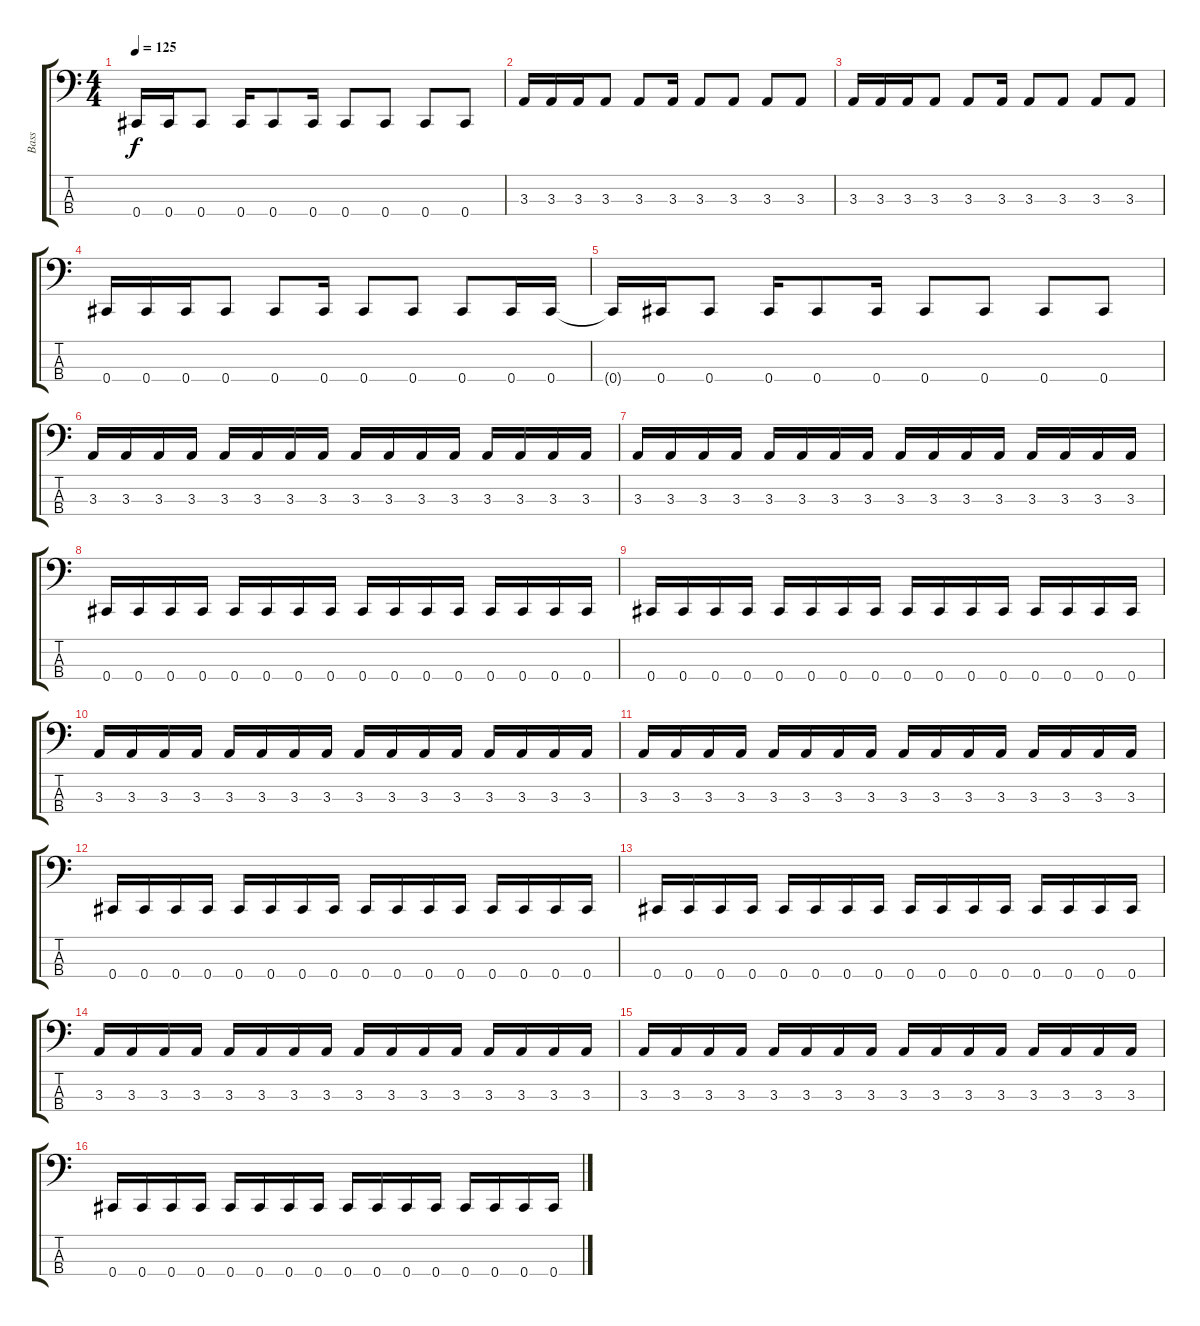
\track ("Bass" "Bass") {instrument electricbasspick}
\staff {score tabs}
\tuning (E2 B1 Gb1 Db1) {hide}
\ts (4 4)
\tempo 125
\clef f4
\ks c
0.4{t}.16{dy f} 0.4.16 0.4.8 0.4.16 0.4.8 0.4.16 0.4.8 0.4.8 0.4.8 0.4.8 |
3.3.16 3.3.16 3.3.16 3.3.8 3.3.8 3.3.16 3.3.8 3.3.8 3.3.8 3.3.8 |
3.3.16 3.3.16 3.3.16 3.3.8 3.3.8 3.3.16 3.3.8 3.3.8 3.3.8 3.3.8 |
0.4.16 0.4.16 0.4.16 0.4.8 0.4.8 0.4.16 0.4.8 0.4.8 0.4.8 0.4.16 0.4.16 |
0.4{t}.16 0.4.16 0.4.8 0.4.16 0.4.8 0.4.16 0.4.8 0.4.8 0.4.8 0.4.8 |
3.3.16 3.3.16 3.3.16 3.3.16 3.3.16 3.3.16 3.3.16 3.3.16 3.3.16 3.3.16 3.3.16 3.3.16 3.3.16 3.3.16 3.3.16 3.3.16 |
3.3.16 3.3.16 3.3.16 3.3.16 3.3.16 3.3.16 3.3.16 3.3.16 3.3.16 3.3.16 3.3.16 3.3.16 3.3.16 3.3.16 3.3.16 3.3.16 |
0.4.16 0.4.16 0.4.16 0.4.16 0.4.16 0.4.16 0.4.16 0.4.16 0.4.16 0.4.16 0.4.16 0.4.16 0.4.16 0.4.16 0.4.16 0.4.16 |
0.4.16 0.4.16 0.4.16 0.4.16 0.4.16 0.4.16 0.4.16 0.4.16 0.4.16 0.4.16 0.4.16 0.4.16 0.4.16 0.4.16 0.4.16 0.4.16 |
3.3.16 3.3.16 3.3.16 3.3.16 3.3.16 3.3.16 3.3.16 3.3.16 3.3.16 3.3.16 3.3.16 3.3.16 3.3.16 3.3.16 3.3.16 3.3.16 |
3.3.16 3.3.16 3.3.16 3.3.16 3.3.16 3.3.16 3.3.16 3.3.16 3.3.16 3.3.16 3.3.16 3.3.16 3.3.16 3.3.16 3.3.16 3.3.16 |
0.4.16 0.4.16 0.4.16 0.4.16 0.4.16 0.4.16 0.4.16 0.4.16 0.4.16 0.4.16 0.4.16 0.4.16 0.4.16 0.4.16 0.4.16 0.4.16 |
0.4.16 0.4.16 0.4.16 0.4.16 0.4.16 0.4.16 0.4.16 0.4.16 0.4.16 0.4.16 0.4.16 0.4.16 0.4.16 0.4.16 0.4.16 0.4.16 |
3.3.16 3.3.16 3.3.16 3.3.16 3.3.16 3.3.16 3.3.16 3.3.16 3.3.16 3.3.16 3.3.16 3.3.16 3.3.16 3.3.16 3.3.16 3.3.16 |
3.3.16 3.3.16 3.3.16 3.3.16 3.3.16 3.3.16 3.3.16 3.3.16 3.3.16 3.3.16 3.3.16 3.3.16 3.3.16 3.3.16 3.3.16 3.3.16 |
0.4.16 0.4.16 0.4.16 0.4.16 0.4.16 0.4.16 0.4.16 0.4.16 0.4.16 0.4.16 0.4.16 0.4.16 0.4.16 0.4.16 0.4.16 0.4.16
